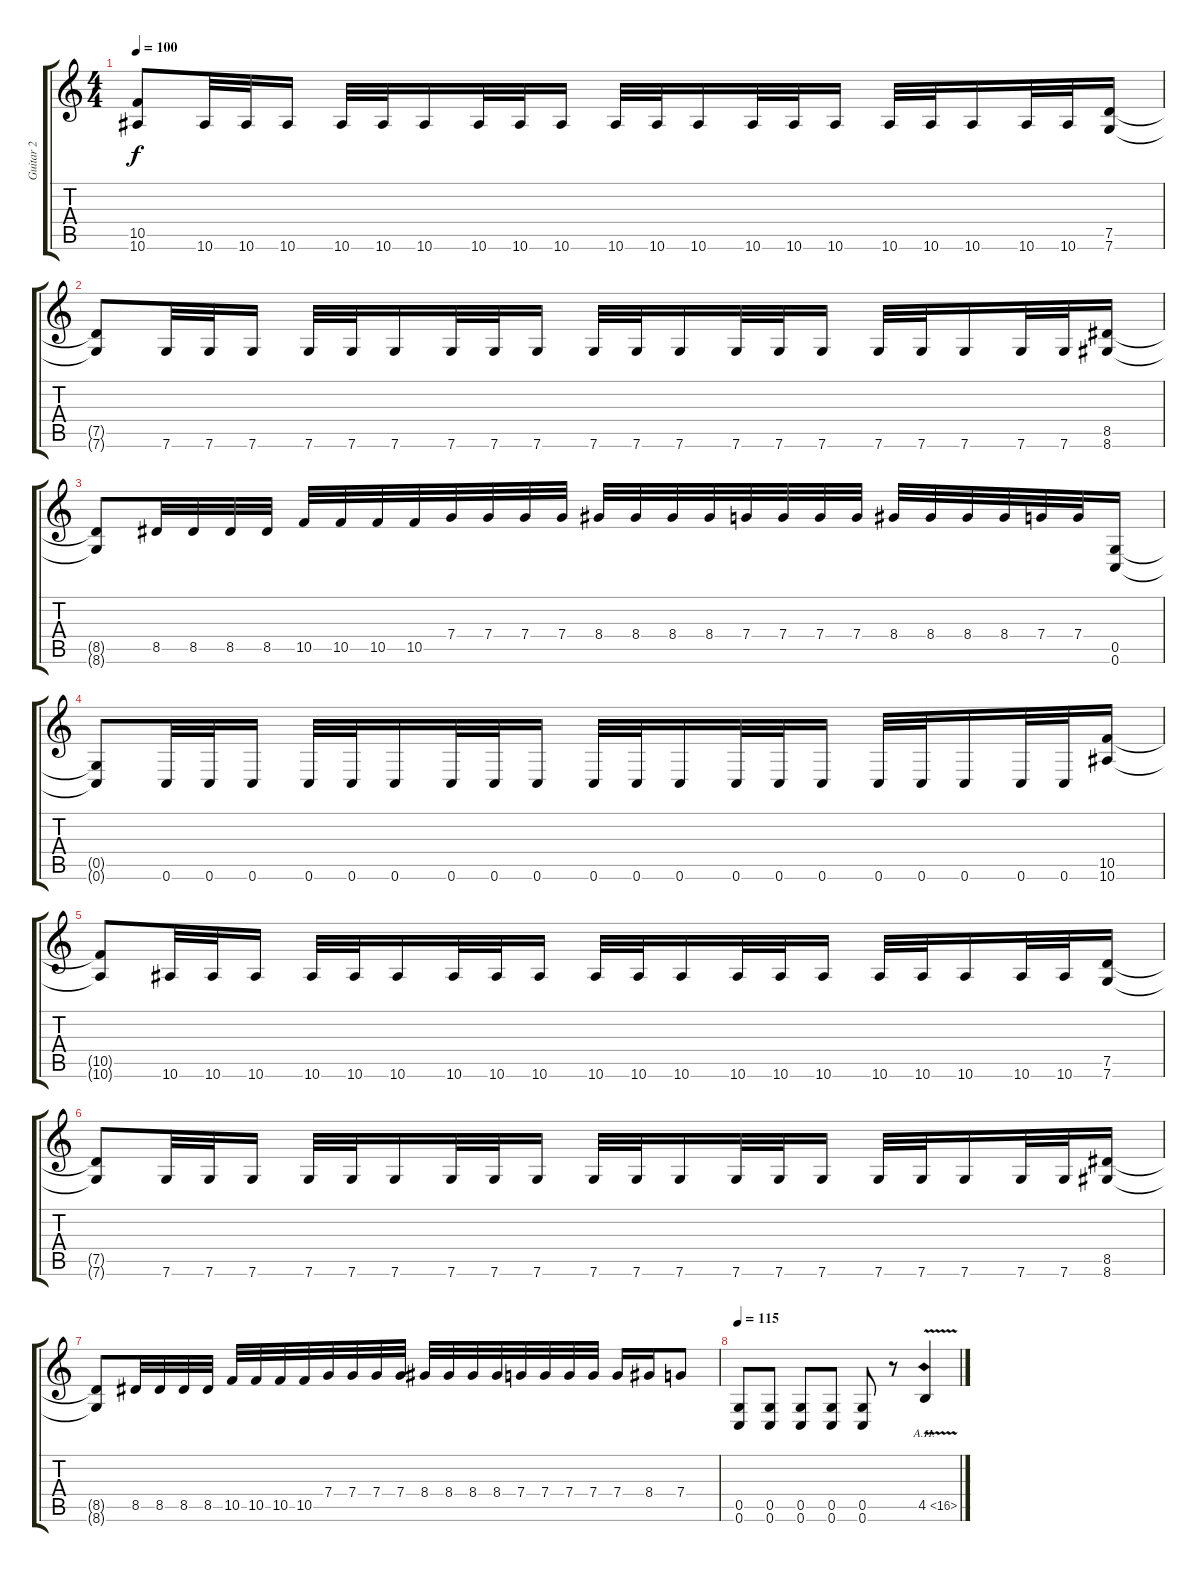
\track ("Guitar 2" "Guitar 2") {instrument distortionguitar}
\staff {score tabs}
\tuning (D4 A3 F3 C3 G2 C2) {hide}
\ts (4 4)
\tempo 100
\clef g2
\ks c
(10.5{t} 10.6{t}).8{dy f} 10.6.32 10.6.32 10.6.16 10.6.32 10.6.32 10.6.16 10.6.32 10.6.32 10.6.16 10.6.32 10.6.32 10.6.16 10.6.32 10.6.32 10.6.16 10.6.32 10.6.32 10.6.16 10.6.32 10.6.32 (7.5 7.6).16 |
(7.5{t} 7.6{t}).8 7.6.32 7.6.32 7.6.16 7.6.32 7.6.32 7.6.16 7.6.32 7.6.32 7.6.16 7.6.32 7.6.32 7.6.16 7.6.32 7.6.32 7.6.16 7.6.32 7.6.32 7.6.16 7.6.32 7.6.32 (8.5 8.6).16 |
(8.5{t} 8.6{t}).8 8.5.32 8.5.32 8.5.32 8.5.32 10.5.32 10.5.32 10.5.32 10.5.32 7.4.32 7.4.32 7.4.32 7.4.32 8.4.32 8.4.32 8.4.32 8.4.32 7.4.32 7.4.32 7.4.32 7.4.32 8.4.32 8.4.32 8.4.32 8.4.32 7.4.32 7.4.32 (0.5 0.6).16 |
(0.5{t} 0.6{t}).8 0.6.32 0.6.32 0.6.16 0.6.32 0.6.32 0.6.16 0.6.32 0.6.32 0.6.16 0.6.32 0.6.32 0.6.16 0.6.32 0.6.32 0.6.16 0.6.32 0.6.32 0.6.16 0.6.32 0.6.32 (10.5 10.6).16 |
(10.5{t} 10.6{t}).8 10.6.32 10.6.32 10.6.16 10.6.32 10.6.32 10.6.16 10.6.32 10.6.32 10.6.16 10.6.32 10.6.32 10.6.16 10.6.32 10.6.32 10.6.16 10.6.32 10.6.32 10.6.16 10.6.32 10.6.32 (7.5 7.6).16 |
(7.5{t} 7.6{t}).8 7.6.32 7.6.32 7.6.16 7.6.32 7.6.32 7.6.16 7.6.32 7.6.32 7.6.16 7.6.32 7.6.32 7.6.16 7.6.32 7.6.32 7.6.16 7.6.32 7.6.32 7.6.16 7.6.32 7.6.32 (8.5 8.6).16 |
(8.5{t} 8.6{t}).8 8.5.32 8.5.32 8.5.32 8.5.32 10.5.32 10.5.32 10.5.32 10.5.32 7.4.32 7.4.32 7.4.32 7.4.32 8.4.32 8.4.32 8.4.32 8.4.32 7.4.32 7.4.32 7.4.32 7.4.32 7.4.16 8.4.16 7.4.8 |
\tempo 115
(0.5 0.6).8 (0.5 0.6).8 (0.5 0.6).8 (0.5 0.6).8 (0.5 0.6).8 r.8 4.5{ah 12 v}.4
